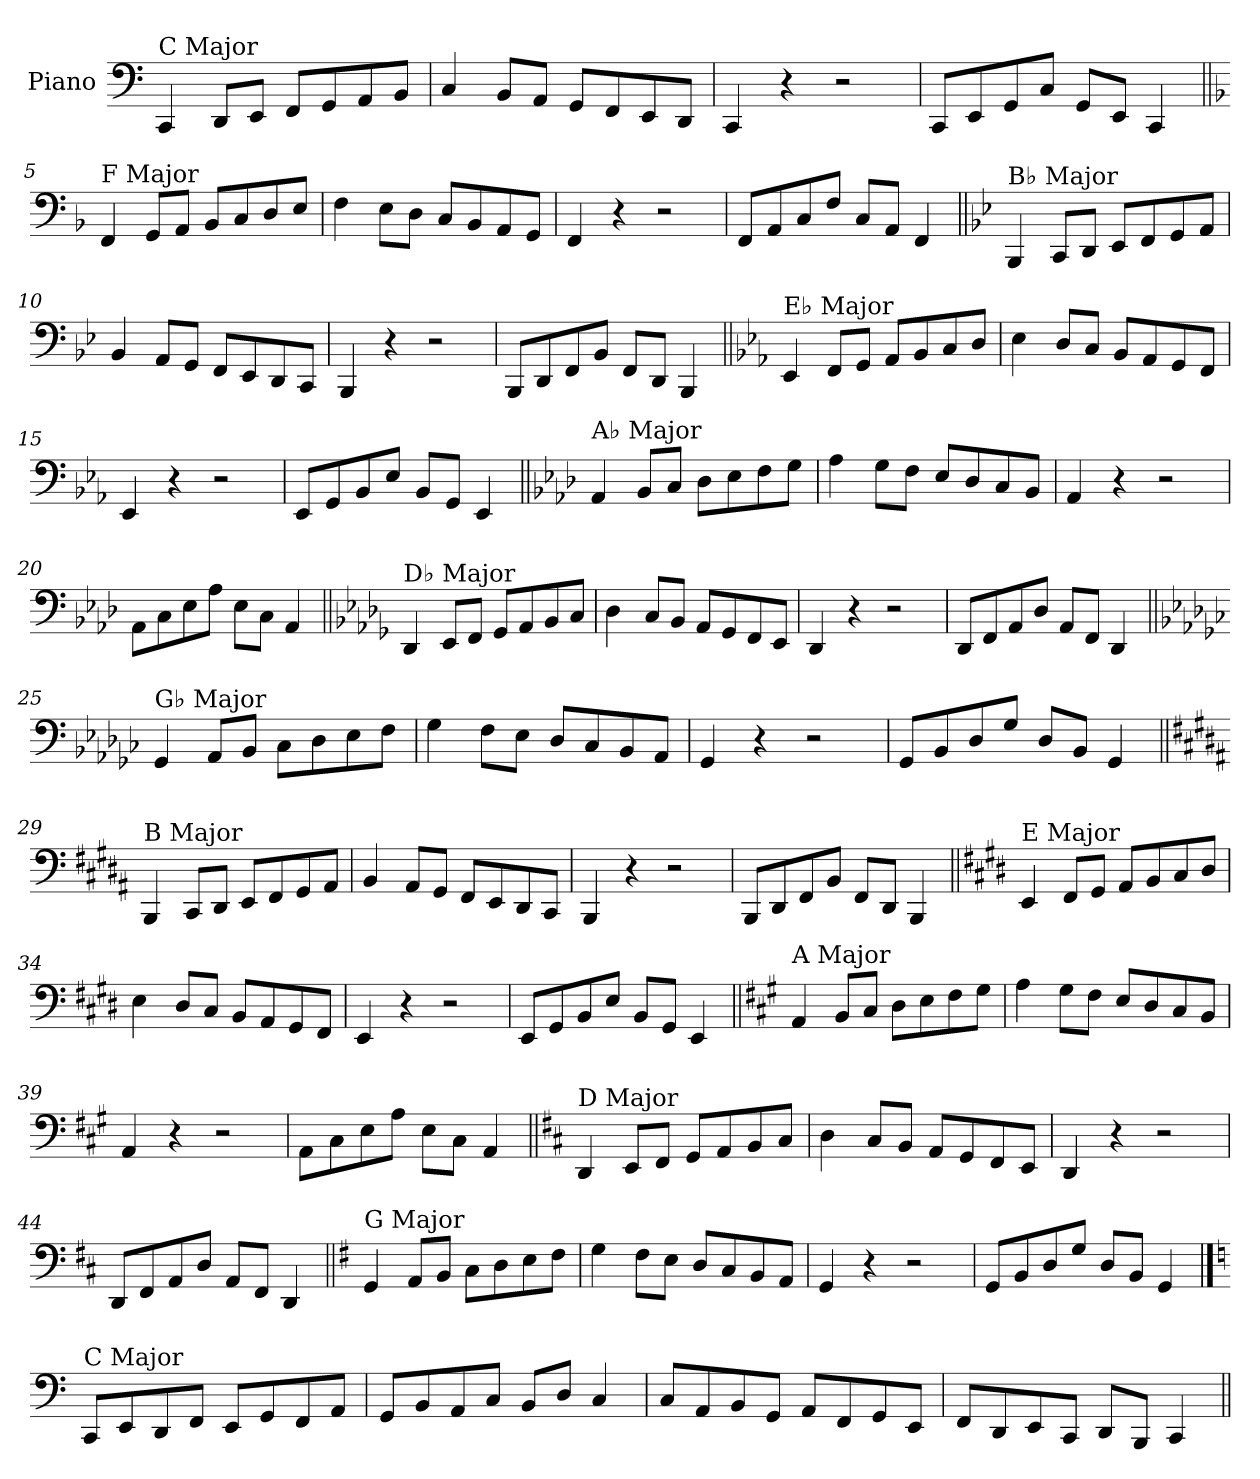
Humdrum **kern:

**kern
*part1
*staff1
*I"Piano
*I'Pno.
*clefF4
*k[]
=1
!LO:TX:a:t=C Major
4CC/
8DD/L
8EE/J
8FF/L
8GG/
8AA/
8BB/J
=2
4C/
8BB/L
8AA/J
8GG/L
8FF/
8EE/
8DD/J
=3
4CC/
4r
2r
=4
8CC/L
8EE/
8GG/
8C/J
8GG/L
8EE/J
4CC/
!!LO:LB:g=z
=5||
*k[b-]
!LO:TX:a:t=F Major
4FF/
8GG/L
8AA/J
8BB-/L
8C/
8D/
8E/J
=6
4F\
8E\L
8D\J
8C/L
8BB-/
8AA/
8GG/J
=7
4FF/
4r
2r
=8
8FF/L
8AA/
8C/
8F/J
8C/L
8AA/J
4FF/
!!LO:LB:g=z
=9||
*k[b-e-]
!LO:TX:a:t=B♭ Major
4BBB-/
8CC/L
8DD/J
8EE-/L
8FF/
8GG/
8AA/J
=10
4BB-/
8AA/L
8GG/J
8FF/L
8EE-/
8DD/
8CC/J
=11
4BBB-/
4r
2r
=12
8BBB-/L
8DD/
8FF/
8BB-/J
8FF/L
8DD/J
4BBB-/
!!LO:LB:g=z
=13||
*k[b-e-a-]
!LO:TX:a:t=E♭ Major
4EE-/
8FF/L
8GG/J
8AA-/L
8BB-/
8C/
8D/J
=14
4E-\
8D/L
8C/J
8BB-/L
8AA-/
8GG/
8FF/J
=15
4EE-/
4r
2r
=16
8EE-/L
8GG/
8BB-/
8E-/J
8BB-/L
8GG/J
4EE-/
!!LO:LB:g=z
=17||
*k[b-e-a-d-]
!LO:TX:a:t=A♭ Major
4AA-/
8BB-/L
8C/J
8D-\L
8E-\
8F\
8G\J
=18
4A-\
8G\L
8F\J
8E-/L
8D-/
8C/
8BB-/J
=19
4AA-/
4r
2r
=20
8AA-\L
8C\
8E-\
8A-\J
8E-\L
8C\J
4AA-/
!!LO:LB:g=z
=21||
*k[b-e-a-d-g-]
!LO:TX:a:t=D♭ Major
4DD-/
8EE-/L
8FF/J
8GG-/L
8AA-/
8BB-/
8C/J
=22
4D-\
8C/L
8BB-/J
8AA-/L
8GG-/
8FF/
8EE-/J
=23
4DD-/
4r
2r
=24
8DD-/L
8FF/
8AA-/
8D-/J
8AA-/L
8FF/J
4DD-/
!!LO:LB:g=z
=25||
*k[b-e-a-d-g-c-]
!LO:TX:a:t=G♭ Major
4GG-/
8AA-/L
8BB-/J
8C-\L
8D-\
8E-\
8F\J
=26
4G-\
8F\L
8E-\J
8D-/L
8C-/
8BB-/
8AA-/J
=27
4GG-/
4r
2r
=28
8GG-/L
8BB-/
8D-/
8G-/J
8D-/L
8BB-/J
4GG-/
!!LO:LB:g=z
=29||
*k[f#c#g#d#a#]
!LO:TX:a:t=B Major
4BBB/
8CC#/L
8DD#/J
8EE/L
8FF#/
8GG#/
8AA#/J
=30
4BB/
8AA#/L
8GG#/J
8FF#/L
8EE/
8DD#/
8CC#/J
=31
4BBB/
4r
2r
=32
8BBB/L
8DD#/
8FF#/
8BB/J
8FF#/L
8DD#/J
4BBB/
!!LO:LB:g=z
=33||
*k[f#c#g#d#]
!LO:TX:a:t=E Major
4EE/
8FF#/L
8GG#/J
8AA/L
8BB/
8C#/
8D#/J
=34
4E\
8D#/L
8C#/J
8BB/L
8AA/
8GG#/
8FF#/J
=35
4EE/
4r
2r
=36
8EE/L
8GG#/
8BB/
8E/J
8BB/L
8GG#/J
4EE/
!!LO:LB:g=z
=37||
*k[f#c#g#]
!LO:TX:a:t=A Major
4AA/
8BB/L
8C#/J
8D\L
8E\
8F#\
8G#\J
=38
4A\
8G#\L
8F#\J
8E/L
8D/
8C#/
8BB/J
=39
4AA/
4r
2r
=40
8AA\L
8C#\
8E\
8A\J
8E\L
8C#\J
4AA/
!!LO:LB:g=z
=41||
*k[f#c#]
!LO:TX:a:t=D Major
4DD/
8EE/L
8FF#/J
8GG/L
8AA/
8BB/
8C#/J
=42
4D\
8C#/L
8BB/J
8AA/L
8GG/
8FF#/
8EE/J
=43
4DD/
4r
2r
=44
8DD/L
8FF#/
8AA/
8D/J
8AA/L
8FF#/J
4DD/
!!LO:LB:g=z
=45||
*k[f#]
!LO:TX:a:t=G Major
4GG/
8AA/L
8BB/J
8C\L
8D\
8E\
8F#\J
=46
4G\
8F#\L
8E\J
8D/L
8C/
8BB/
8AA/J
=47
4GG/
4r
2r
=48
8GG/L
8BB/
8D/
8G/J
8D/L
8BB/J
4GG/
!!LO:PB:g=z
==49
*k[]
!LO:TX:a:t=C Major
8CC/L
8EE/
8DD/
8FF/J
8EE/L
8GG/
8FF/
8AA/J
=50
8GG/L
8BB/
8AA/
8C/J
8BB/L
8D/J
4C/
=51
8C/L
8AA/
8BB/
8GG/J
8AA/L
8FF/
8GG/
8EE/J
=52
8FF/L
8DD/
8EE/
8CC/J
8DD/L
8BBB/J
4CC/
=||
*-
